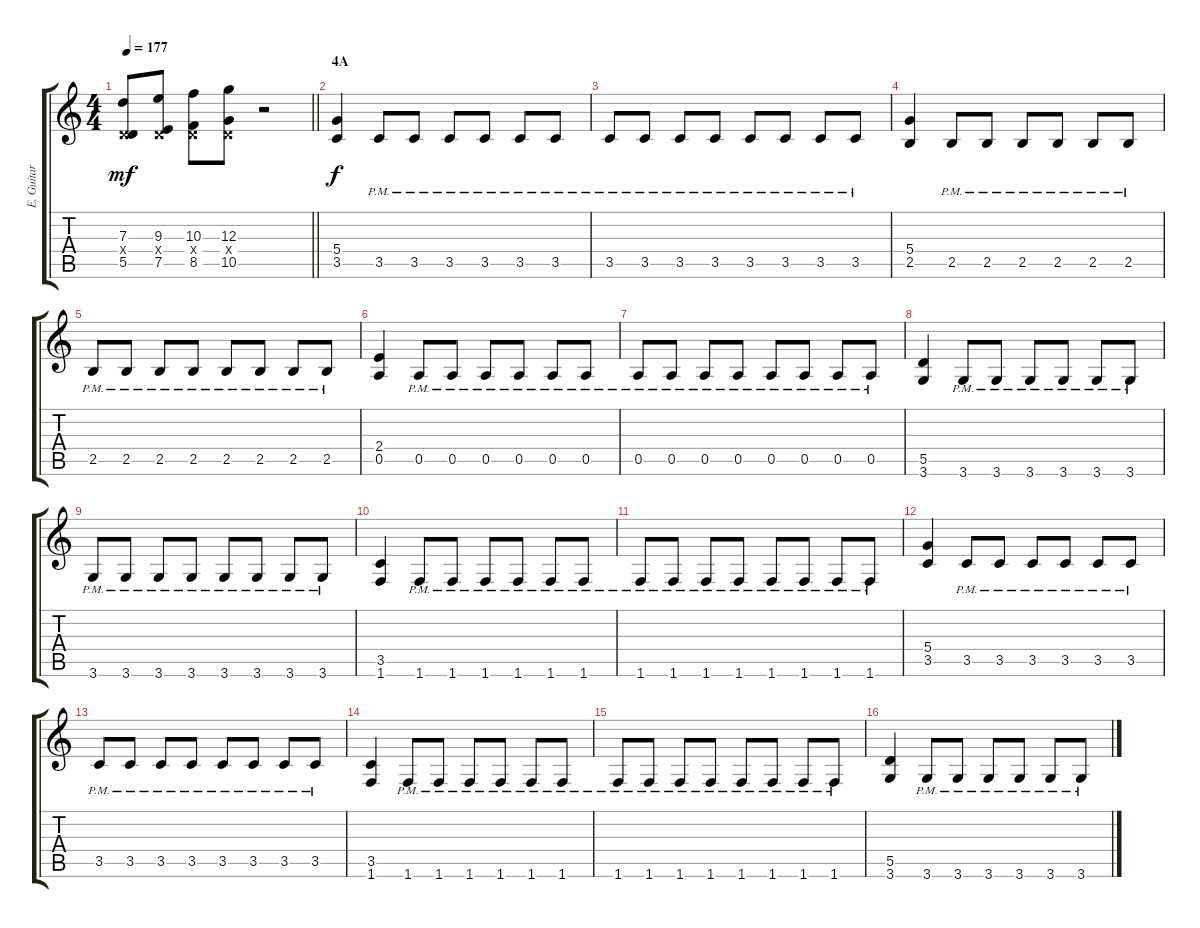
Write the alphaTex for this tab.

\track ("E. Guitar I" "E. Guitar ") {instrument overdrivenguitar}
\staff {score tabs}
\tuning (E4 B3 G3 D3 A2 E2) {hide}
\ts (4 4)
\tempo 177
\clef g2
\barLineRight lightlight
\ks c
(7.3 0.4{x} 5.5).8{dy mf} (9.3 0.4{x} 7.5).8 (10.3 0.4{x} 8.5).8 (12.3 0.4{x} 10.5).8 r.2 |
\section ("" "4A")
(5.4 3.5).4{dy f} 3.5{pm}.8 3.5{pm}.8 3.5{pm}.8 3.5{pm}.8 3.5{pm}.8 3.5{pm}.8 |
3.5{pm}.8 3.5{pm}.8 3.5{pm}.8 3.5{pm}.8 3.5{pm}.8 3.5{pm}.8 3.5{pm}.8 3.5{pm}.8 |
(5.4 2.5).4 2.5{pm}.8 2.5{pm}.8 2.5{pm}.8 2.5{pm}.8 2.5{pm}.8 2.5{pm}.8 |
2.5{pm}.8 2.5{pm}.8 2.5{pm}.8 2.5{pm}.8 2.5{pm}.8 2.5{pm}.8 2.5{pm}.8 2.5{pm}.8 |
(2.4 0.5).4 0.5{pm}.8 0.5{pm}.8 0.5{pm}.8 0.5{pm}.8 0.5{pm}.8 0.5{pm}.8 |
0.5{pm}.8 0.5{pm}.8 0.5{pm}.8 0.5{pm}.8 0.5{pm}.8 0.5{pm}.8 0.5{pm}.8 0.5{pm}.8 |
(5.5 3.6).4 3.6{pm}.8 3.6{pm}.8 3.6{pm}.8 3.6{pm}.8 3.6{pm}.8 3.6{pm}.8 |
3.6{pm}.8 3.6{pm}.8 3.6{pm}.8 3.6{pm}.8 3.6{pm}.8 3.6{pm}.8 3.6{pm}.8 3.6{pm}.8 |
(3.5 1.6).4 1.6{pm}.8 1.6{pm}.8 1.6{pm}.8 1.6{pm}.8 1.6{pm}.8 1.6{pm}.8 |
1.6{pm}.8 1.6{pm}.8 1.6{pm}.8 1.6{pm}.8 1.6{pm}.8 1.6{pm}.8 1.6{pm}.8 1.6{pm}.8 |
(5.4 3.5).4 3.5{pm}.8 3.5{pm}.8 3.5{pm}.8 3.5{pm}.8 3.5{pm}.8 3.5{pm}.8 |
3.5{pm}.8 3.5{pm}.8 3.5{pm}.8 3.5{pm}.8 3.5{pm}.8 3.5{pm}.8 3.5{pm}.8 3.5{pm}.8 |
(3.5 1.6).4 1.6{pm}.8 1.6{pm}.8 1.6{pm}.8 1.6{pm}.8 1.6{pm}.8 1.6{pm}.8 |
1.6{pm}.8 1.6{pm}.8 1.6{pm}.8 1.6{pm}.8 1.6{pm}.8 1.6{pm}.8 1.6{pm}.8 1.6{pm}.8 |
(5.5 3.6).4 3.6{pm}.8 3.6{pm}.8 3.6{pm}.8 3.6{pm}.8 3.6{pm}.8 3.6{pm}.8
